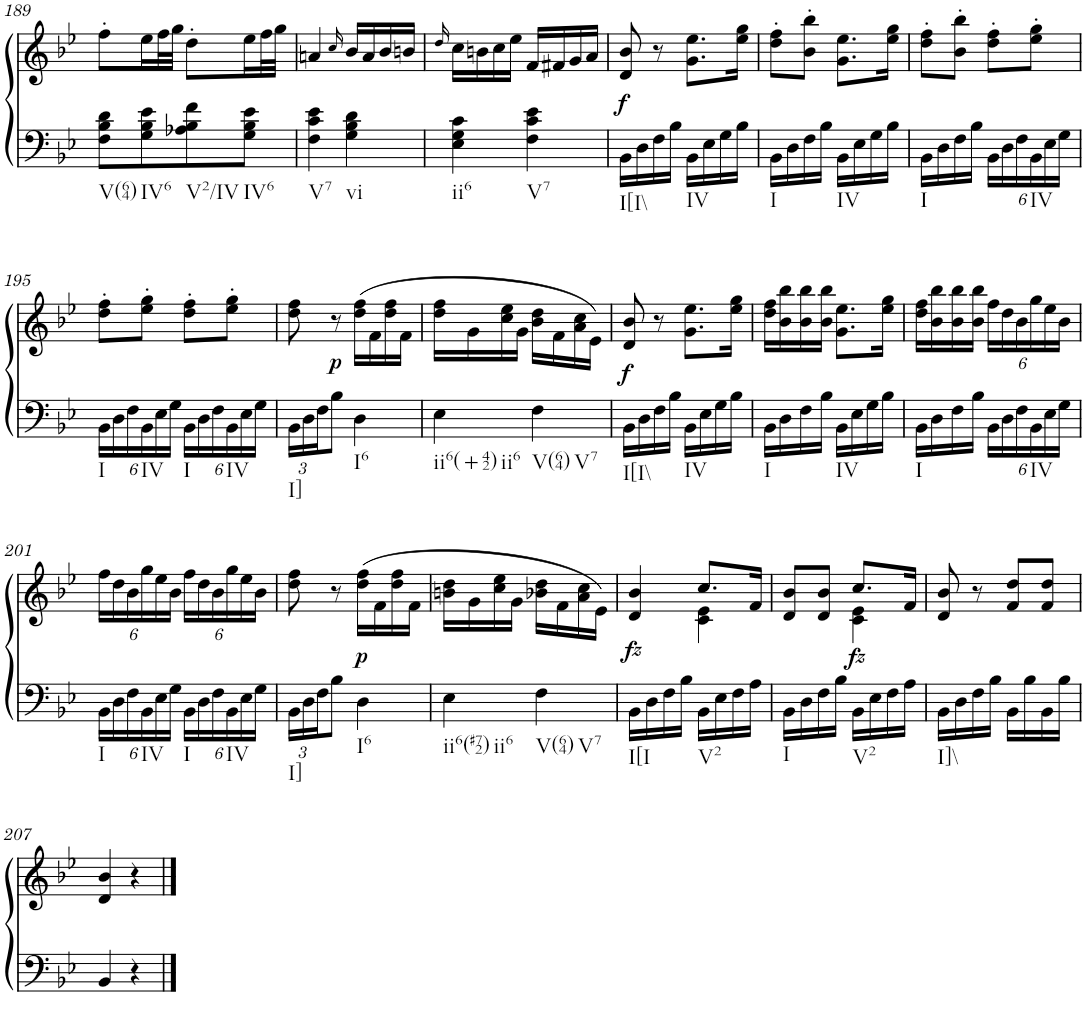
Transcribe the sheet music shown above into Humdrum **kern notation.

**kern	**kern	**dynam
*part1	*part1	*part1
*staff2	*staff1	*staff1/2
*I"Piano	*	*
*I'Pno.	*	*
!!LO:PB:g=z
*clefG2	*clefG2	*
*k[b-e-]	*k[b-e-]	*
*B-:	*B-:	*
*M2/4	*M2/4	*
=189	=189	=189
!LO:TX:b:t=V(64)	!	!
8F\ 8B-\ 8d\L	8ff'\L	.
!LO:TX:b:t=IV6	!	!
8G\ 8B-\ 8e-\	16ee-\L	.
.	32ff\L	.
.	32gg\JJJ	.
!LO:TX:b:t=V2/IV	!	!
8A-X\ 8B-\ 8f\	8dd'\L	.
!LO:TX:b:t=IV6	!	!
8G\ 8B-\ 8e-\J	16ee-\L	.
.	32ff\L	.
.	32gg\JJJ	.
=190	=190	=190
!LO:TX:b:t=V7	!	!
4F\ 4c\ 4e-\	4an/	.
.	16qcc/	.
!LO:TX:b:t=vi	!	!
4G\ 4B-\ 4d\	16b-/LL	.
.	16a/	.
.	16b-/	.
.	16bn/JJ	.
=191	=191	=191
.	16qdd/	.
!LO:TX:b:t=ii6	!	!
4E-\ 4G\ 4c\	16cc\LL	.
.	16bn\	.
.	16cc\	.
.	16ee-\JJ	.
!LO:TX:b:t=V7	!	!
4F\ 4c\ 4e-\	16f/LL	.
.	16f#X/	.
.	16g/	.
.	16a/JJ	.
=192	=192	=192
!LO:TX:b:t=I[I\\	!	!
!	!	!LO:DY:b
16BB-\LL	8d/ 8b-/	f
16D\	.	.
16F\	8r	.
16B-\JJ	.	.
!LO:TX:b:t=IV	!	!
16BB-\LL	8.g\ 8.ee-\L	.
16E-\	.	.
16G\	.	.
16B-\JJ	16ee-\ 16gg\Jk	.
=193	=193	=193
!LO:TX:b:t=I	!	!
16BB-\LL	8dd\' 8ff\'L	.
16D\	.	.
16F\	8b-\' 8bb-\'J	.
16B-\JJ	.	.
!LO:TX:b:t=IV	!	!
16BB-\LL	8.g\ 8.ee-\L	.
16E-\	.	.
16G\	.	.
16B-\JJ	16ee-\ 16gg\Jk	.
=194	=194	=194
!LO:TX:b:t=I	!	!
16BB-\LL	8dd\' 8ff\'L	.
16D\	.	.
16F\	8b-\' 8bb-\'J	.
16B-\JJ	.	.
*Xbrackettup	*	*
24BB-\LL	8dd\' 8ff\'L	.
24D\	.	.
24F\	.	.
!LO:TX:b:t=IV	!	!
24BB-\	8ee-\' 8gg\'J	.
24E-\	.	.
24G\JJ	.	.
!!LO:LB:g=z
=195	=195	=195
!LO:TX:b:t=I	!	!
24BB-\LL	8dd\' 8ff\'L	.
24D\	.	.
24F\	.	.
!LO:TX:b:t=IV	!	!
24BB-\	8ee-\' 8gg\'J	.
24E-\	.	.
24G\JJ	.	.
!LO:TX:b:t=I	!	!
24BB-\LL	8dd\' 8ff\'L	.
24D\	.	.
24F\	.	.
!LO:TX:b:t=IV	!	!
24BB-\	8ee-\' 8gg\'J	.
24E-\	.	.
24G\JJ	.	.
=196	=196	=196
!LO:TX:b:t=I]	!	!
24BB-\LL	8dd\ 8ff\	.
24D\	.	.
24F\J	.	.
!	!	!LO:DY:b
8B-\J	8r	p
!LO:TX:b:t=I6	!	!
4D\	(16dd\ 16ff\LL	.
.	16f\	.
.	16dd\ 16ff\	.
.	16f\JJ	.
=197	=197	=197
!LO:TX:b:t=ii6(+42)	!	!
!LO:TX:b:t=ii6	!	!
4E-\	16dd\ 16ff\LL	.
.	16g\	.
.	16cc\ 16ee-\	.
.	16g\JJ	.
!LO:TX:b:t=V(64)	!	!
!LO:TX:b:t=V7	!	!
4F\	16b-\ 16dd\LL	.
.	16f\	.
.	16a\ 16cc\	.
.	16e-\JJ)	.
=198	=198	=198
!LO:TX:b:t=I[I\\	!	!
!	!	!LO:DY:b
16BB-\LL	8d/ 8b-/	f
16D\	.	.
16F\	8r	.
16B-\JJ	.	.
!LO:TX:b:t=IV	!	!
16BB-\LL	8.g\ 8.ee-\L	.
16E-\	.	.
16G\	.	.
16B-\JJ	16ee-\ 16gg\Jk	.
=199	=199	=199
!LO:TX:b:t=I	!	!
16BB-\LL	16dd\ 16ff\LL	.
16D\	16b-\ 16bb-\	.
16F\	16b-\ 16bb-\	.
16B-\JJ	16b-\ 16bb-\JJ	.
!LO:TX:b:t=IV	!	!
16BB-\LL	8.g\ 8.ee-\L	.
16E-\	.	.
16G\	.	.
16B-\JJ	16ee-\ 16gg\Jk	.
=200	=200	=200
!LO:TX:b:t=I	!	!
16BB-\LL	16dd\ 16ff\LL	.
16D\	16b-\ 16bb-\	.
16F\	16b-\ 16bb-\	.
16B-\JJ	16b-\ 16bb-\JJ	.
*	*Xbrackettup	*
24BB-\LL	24ff\LL	.
24D\	24dd\	.
24F\	24b-\	.
!LO:TX:b:t=IV	!	!
24BB-\	24gg\	.
24E-\	24ee-\	.
24G\JJ	24b-\JJ	.
!!LO:LB:g=z
=201	=201	=201
!LO:TX:b:t=I	!	!
24BB-\LL	24ff\LL	.
24D\	24dd\	.
24F\	24b-\	.
!LO:TX:b:t=IV	!	!
24BB-\	24gg\	.
24E-\	24ee-\	.
24G\JJ	24b-\JJ	.
!LO:TX:b:t=I	!	!
24BB-\LL	24ff\LL	.
24D\	24dd\	.
24F\	24b-\	.
!LO:TX:b:t=IV	!	!
24BB-\	24gg\	.
24E-\	24ee-\	.
24G\JJ	24b-\JJ	.
=202	=202	=202
!LO:TX:b:t=I]	!	!
24BB-\LL	8dd\ 8ff\	.
24D\	.	.
24F\J	.	.
8B-\J	8r	.
!LO:TX:b:t=I6	!	!
!	!	!LO:DY:b
4D\	(16dd\ 16ff\LL	p
.	16f\	.
.	16dd\ 16ff\	.
.	16f\JJ	.
=203	=203	=203
!LO:TX:b:t=ii6(#72)	!	!
!LO:TX:b:t=ii6	!	!
4E-\	16bn\ 16dd\LL	.
.	16g\	.
.	16cc\ 16ee-\	.
.	16g\JJ	.
!LO:TX:b:t=V(64)	!	!
!LO:TX:b:t=V7	!	!
4F\	16b-X\ 16dd\LL	.
.	16f\	.
.	16a\ 16cc\	.
.	16e-\JJ)	.
=204	=204	=204
*	*^	*
!LO:TX:b:t=I[I	!	!	!
!	!	!	!LO:DY:b
16BB-\LL	4d/ 4b-/	4ryy	fz
16D\	.	.	.
16F\	.	.	.
16B-\JJ	.	.	.
!LO:TX:b:t=V2	!	!	!
16BB-\LL	8.cc/L	4c\ 4e-\	.
16E-\	.	.	.
16F\	.	.	.
16A\JJ	16f/Jk	.	.
=205	=205	=205	=205
!LO:TX:b:t=I	!	!	!
16BB-\LL	8d/ 8b-/L	4ryy	.
16D\	.	.	.
16F\	8d/ 8b-/J	.	.
16B-\JJ	.	.	.
!LO:TX:b:t=V2	!	!	!
!	!	!	!LO:DY:b
16BB-\LL	8.cc/L	4c\ 4e-\	fz
16E-\	.	.	.
16F\	.	.	.
16A\JJ	16f/Jk	.	.
*	*v	*v	*
=206	=206	=206
!LO:TX:b:t=I]\\	!	!
16BB-\LL	8d/ 8b-/	.
16D\	.	.
16F\	8r	.
16B-\JJ	.	.
16BB-\LL	8f/ 8dd/L	.
16B-\	.	.
16BB-\	8f/ 8dd/J	.
16B-\JJ	.	.
!!LO:LB:g=z
=207	=207	=207
4BB-/	4d/ 4b-/	.
4r	4r	.
==	==	==
*-	*-	*-
